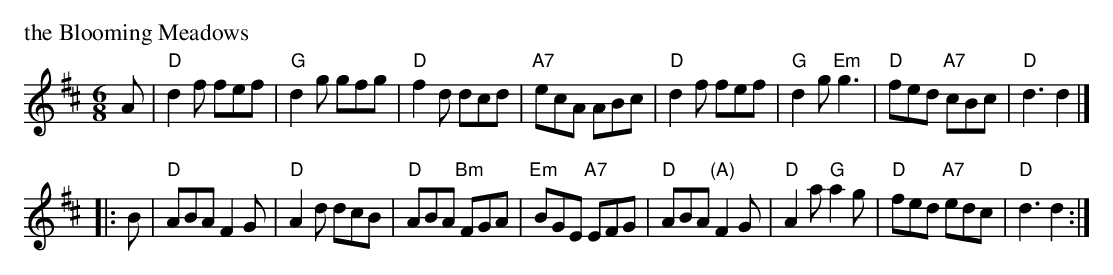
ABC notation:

X:1
P: the Blooming Meadows
M: 6/8
L: 1/8
K: D
A \
| "D"d2f fef | "G"d2g gfg | "D"f2d dcd | "A7"ecA ABc \
| "D"d2f fef | "G"d2g "Em"g3 | "D"fed "A7"cBc | "D"d3 d2 |]
|: B \
| "D"ABA F2G | "D"A2d dcB | "D"ABA "Bm"FGA | "Em"BGE "A7"EFG \
| "D"ABA "(A)"F2G | "D"A2a "G"a2g | "D"fed "A7"edc | "D"d3 d2 :|
